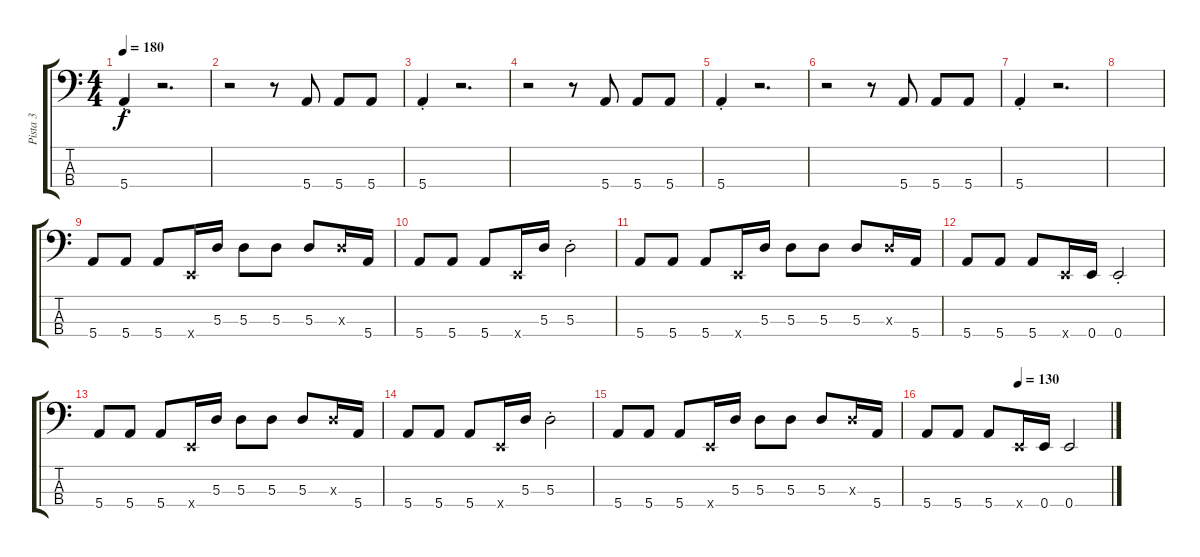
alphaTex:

\track ("Pista 3" "Pista 3") {instrument electricbasspick}
\staff {score tabs}
\tuning (G2 D2 A1 E1) {hide}
\ts (4 4)
\tempo 180
\clef f4
\ks c
5.4{st}.4{dy f} r.2{d} |
r.2 r.8 5.4.8 5.4.8 5.4.8 |
5.4{st}.4 r.2{d} |
r.2 r.8 5.4.8 5.4.8 5.4.8 |
5.4{st}.4 r.2{d} |
r.2 r.8 5.4.8 5.4.8 5.4.8 |
5.4{st}.4 r.2{d} |
|
5.4.8 5.4.8 5.4.8 0.4{x}.16 5.3.16 5.3.8 5.3.8 5.3.8 5.3{x}.16 5.4.16 |
5.4.8 5.4.8 5.4.8 0.4{x}.16 5.3.16 5.3{st}.2 |
5.4.8 5.4.8 5.4.8 0.4{x}.16 5.3.16 5.3.8 5.3.8 5.3.8 5.3{x}.16 5.4.16 |
5.4.8 5.4.8 5.4.8 0.4{x}.16 0.4.16 0.4{st}.2 |
5.4.8 5.4.8 5.4.8 0.4{x}.16 5.3.16 5.3.8 5.3.8 5.3.8 5.3{x}.16 5.4.16 |
5.4.8 5.4.8 5.4.8 0.4{x}.16 5.3.16 5.3{st}.2 |
5.4.8 5.4.8 5.4.8 0.4{x}.16 5.3.16 5.3.8 5.3.8 5.3.8 5.3{x}.16 5.4.16 |
\tempo (130 0.5)
5.4.8 5.4.8 5.4.8 0.4{x}.16 0.4.16 0.4.2
